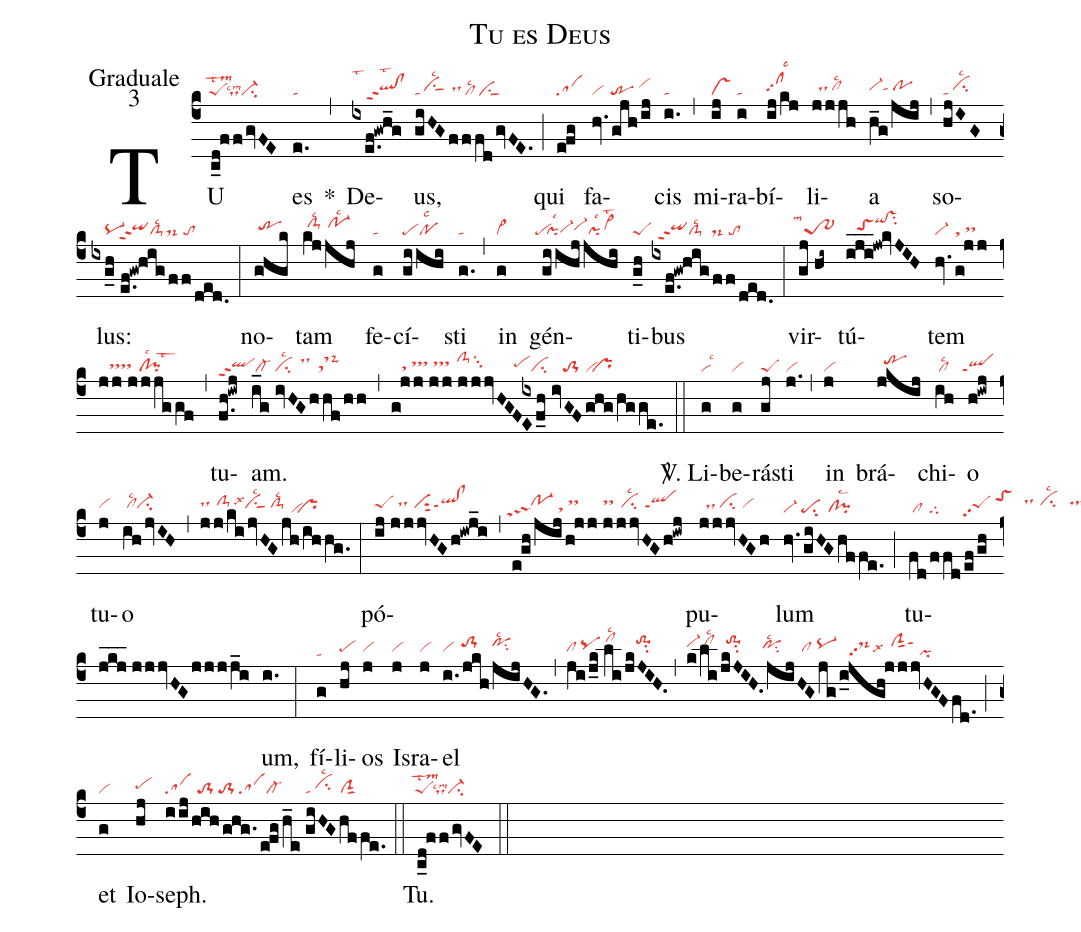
name:Tu es Deus;
office-part:Graduale;
mode:3;
nabc-lines:1;
%%
(c4) TU(c_d!ff/gvFE|``peSlstm2``dslscm2ci-) es(e.|ta) *(,)
De(ixe.f!gwh_g|qlhh!clhhppt2lst1lst2)us,(giHGfffdgvFE.|ta/ciShhlsc2//dshh/cllsc2/ciS) (;)
qui(e!fg|sa) fa(hv.gjh/ij|vi//tr/vihi)cis(i.|ta) (,)
mi(ij|vs)ra(i|ta)bí(ij/kj|sfhhlsc3)li(jjjh|//dshh/clhhlsc2)a(h_g/jij|vi-hhtahh/pohh) (,)
so(hjIG//|ta/cihhlsc2)lus:(ixg_h//e.f!gw!hig/ff/ded.|////pq-``qihhppt2clS-lsc2ds-/to) (:)
no(ghgk|/trhh)tam(kjjhj|/clS-hilsc2/po-1hilsc2) fe(g|ta)cí(giihi|pepolsc2)sti(g.|ta) (,)
in(g|vi>) gén(giihjjhi|``pe``pilsc2vi-hgvi-hhpilsc2vi>hhlst2)ti(g_h|peS)bus(ixe.f!gw!hig/ff/ded.|//qihhppt2clS-lsc2//ds-/to) (:)
vir(gj//hi~//|``tr-~1lsm1)tú(iji___!jw!kvJIH|///toShhqihk!vshksu2)tem(hv.g!jj|vi-//st/sthhsthh|//jj//jjjggf|///sthhsthhsthhsthh//cl!pilsc1lst3) (,)
tu(f.h!iwj|qlhhppt2)am.(i_g//ivHGhhf/hh|/cl-/cilsc2//dshj//tsM-he) (,) (g!jj//jj//jjjvHGF{ix}Ef_h//ivGFghg/hgge.|///sthg/sthisthisthi/sthisthisthi//clS-hjsu3/////////pehhci////to-1//vi``pr) (::)

<sp>V/</sp>. Li(g|vilsc3)be(g|vi)rá(gj|peS)sti(j.|vi) (,)
in(j|vi) brá(jkij|//trhi)chi(ih|/cllsc2)o(h!iwj|``qlppt1) tu(j|vihh)o(ihjvIH|/clhhlsc2ci-hh) (,) (jj/kijvHGjh/ihhg.|dshi//clS-hilsx6ciShhlsc2/clS-hhlsc2/vi``pr) (:)
pó(ij//jjjvHGh!iwj_i|peShh/dshi//vihhsut2qlhh!clhhppt1)(,)
(e!gh/jij/h!jj|``po-1hippu3/sthg/sthjsthj|//jjjvHGh!iwj|sthjsthj//cihhlsc2/qlhhppt1)pu(jjjvHGh|//dshh/cihh/vihh)lum(hv.giHGhffe.|vi-/pesu2//cl!pilsc2) (;)
tu(fd/ffd|/cl//tg|/ef/gh/jkj___//jjjvHGjjjj_i|peShhpp2/toShk///dshj//cihilsc2///ts-hi//pihilst2)um,(i.) (:)
fí(g|ta)li(hj|pehh)os(j|vihh) Is(j|vihh)ra(j|vihh)el(i./jkh/jijHG.|vihh//to-1hj////pohjsu2lsc2) (,) (ji/j_k//li/|clhh/pqhi/clhllsc2|jkJIH.|///to-1hksu2) (,)
(k/li/jkJIH.jijHGjg/i_jgh!jjjvHGFfd.|vi-hj/clhklsc2///to-1hksu2//////pohisu2lsc2///////clhh/pq-hi////ds-hjpp2lsx6//ciGhjsut1/pi) (;)
et(g|vi) Io(hj|pehh)seph.(iij/hih/ghg./e!fg/h_e|sa/to-1/to-1/sacl-|//giHGhffe.|ta/cihhlsc2//ciG) (::)

Tu.(c_d!ff/gvFE|``peSlstm2``dslscm2ci-)  (::)
